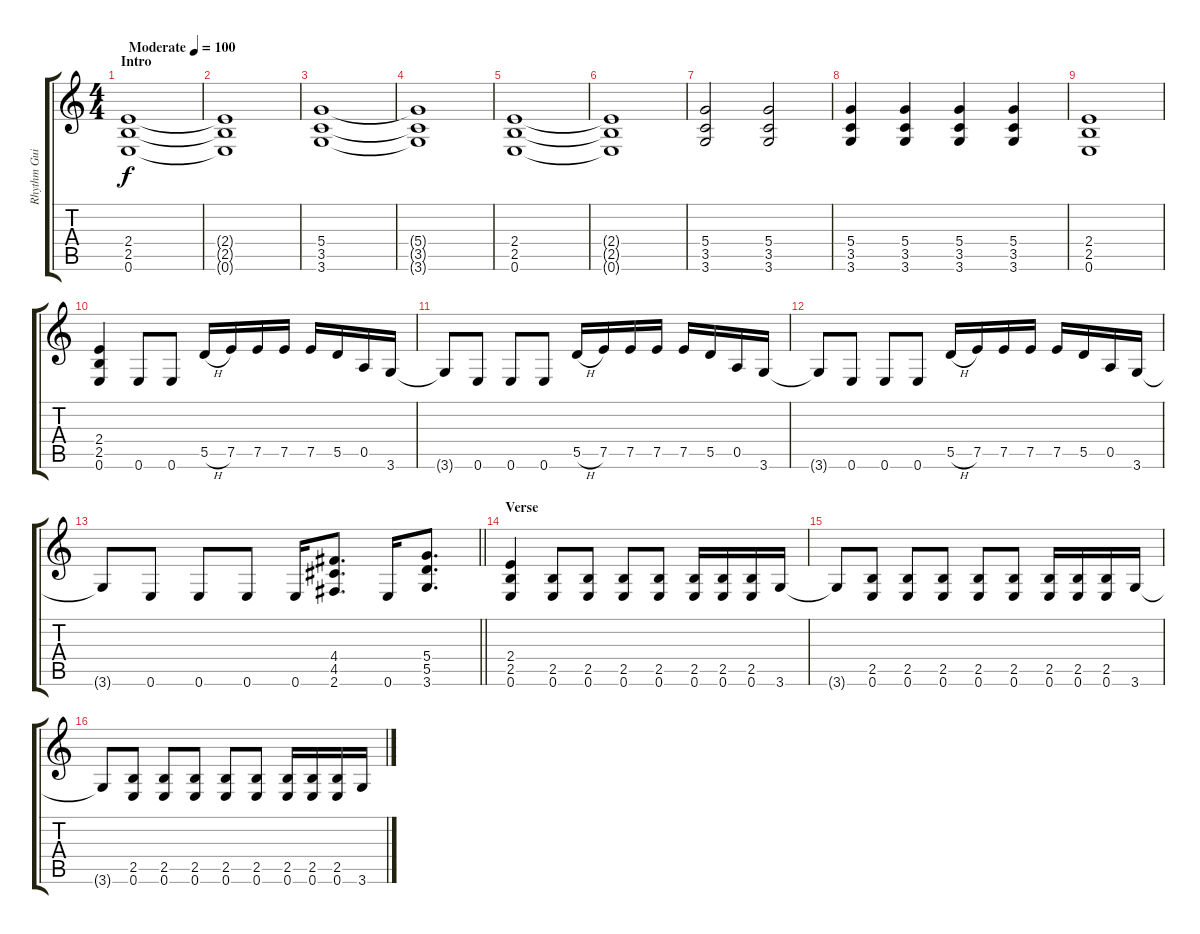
\track ("Rhythm Guitar" "Rhythm Gui") {instrument overdrivenguitar}
\staff {score tabs}
\tuning (E4 B3 G3 D3 A2 E2) {hide}
\ts (4 4)
\section ("" "Intro")
\tempo (100 "Moderate")
\clef g2
\ks c
(2.4 2.5 0.6).1{dy f instrument overdrivenguitar} |
(2.4{t} 2.5{t} 0.6{t}).1 |
(5.4 3.5 3.6).1 |
(5.4{t} 3.5{t} 3.6{t}).1 |
(2.4 2.5 0.6).1 |
(2.4{t} 2.5{t} 0.6{t}).1 |
(5.4 3.5 3.6).2 (5.4 3.5 3.6).2 |
(5.4 3.5 3.6).4 (5.4 3.5 3.6).4 (5.4 3.5 3.6).4 (5.4 3.5 3.6).4 |
(2.4 2.5 0.6).1 |
(2.4 2.5 0.6).4 0.6.8 0.6.8 5.5{h}.16 7.5.16 7.5.16 7.5.16 7.5.16 5.5.16 0.5.16 3.6.16 |
3.6{t}.8 0.6.8 0.6.8 0.6.8 5.5{h}.16 7.5.16 7.5.16 7.5.16 7.5.16 5.5.16 0.5.16 3.6.16 |
3.6{t}.8 0.6.8 0.6.8 0.6.8 5.5{h}.16 7.5.16 7.5.16 7.5.16 7.5.16 5.5.16 0.5.16 3.6.16 |
\barLineRight lightlight
3.6{t}.8 0.6.8 0.6.8 0.6.8 0.6.16 (4.4 4.5 2.6).8{d} 0.6.16 (5.4 5.5 3.6).8{d} |
\section ("" "Verse")
(2.4 2.5 0.6).4 (2.5 0.6).8 (2.5 0.6).8 (2.5 0.6).8 (2.5 0.6).8 (2.5 0.6).16 (2.5 0.6).16 (2.5 0.6).16 3.6.16 |
3.6{t}.8 (2.5 0.6).8 (2.5 0.6).8 (2.5 0.6).8 (2.5 0.6).8 (2.5 0.6).8 (2.5 0.6).16 (2.5 0.6).16 (2.5 0.6).16 3.6.16 |
3.6{t}.8 (2.5 0.6).8 (2.5 0.6).8 (2.5 0.6).8 (2.5 0.6).8 (2.5 0.6).8 (2.5 0.6).16 (2.5 0.6).16 (2.5 0.6).16 3.6.16
